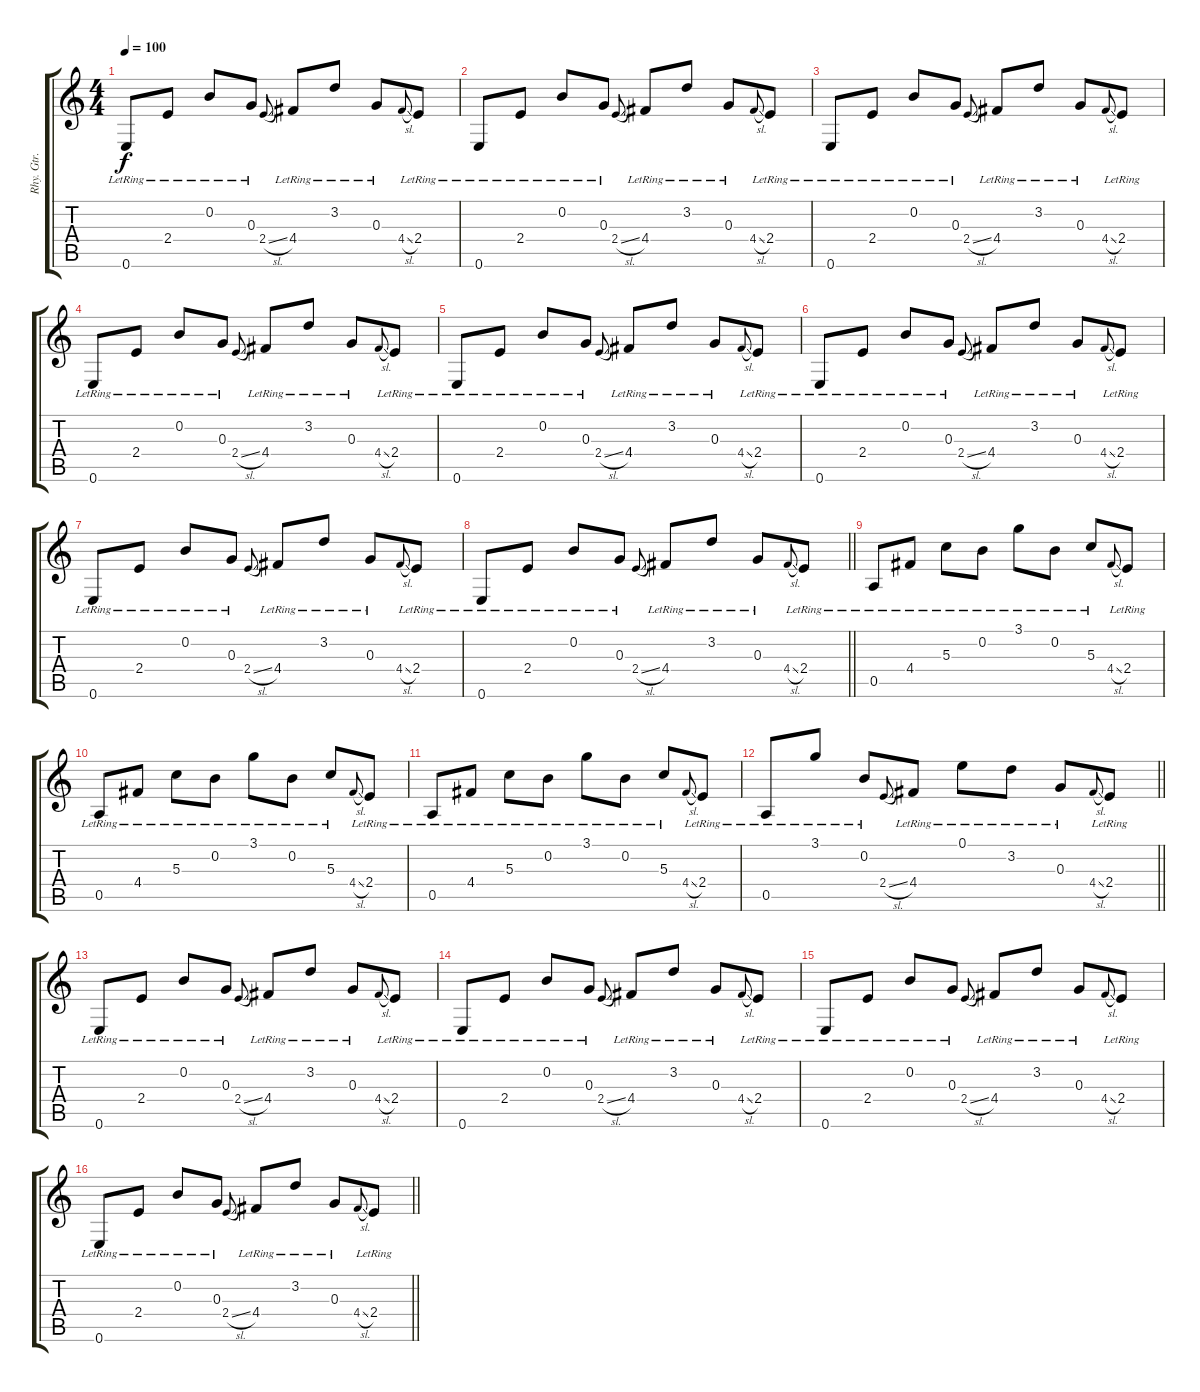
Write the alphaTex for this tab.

\track ("Rhy. Gtr. 2" "Rhy. Gtr. ") {instrument electricguitarclean}
\staff {score tabs}
\tuning (E4 B3 G3 D3 A2 E2) {hide}
\ts (4 4)
\section ("" "")
\tempo 100
\clef g2
\ks c
0.6{lr}.8{dy f} 2.4{lr}.8 0.2{lr}.8 0.3{lr}.8 2.4{sl}.8{gr onbeat} 4.4{lr}.8 3.2{lr}.8 0.3{lr}.8 4.4{sl}.8{gr onbeat} 2.4{lr}.8 |
0.6{lr}.8 2.4{lr}.8 0.2{lr}.8 0.3{lr}.8 2.4{sl}.8{gr onbeat} 4.4{lr}.8 3.2{lr}.8 0.3{lr}.8 4.4{sl}.8{gr onbeat} 2.4{lr}.8 |
0.6{lr}.8 2.4{lr}.8 0.2{lr}.8 0.3{lr}.8 2.4{sl}.8{gr onbeat} 4.4{lr}.8 3.2{lr}.8 0.3{lr}.8 4.4{sl}.8{gr onbeat} 2.4{lr}.8 |
0.6{lr}.8 2.4{lr}.8 0.2{lr}.8 0.3{lr}.8 2.4{sl}.8{gr onbeat} 4.4{lr}.8 3.2{lr}.8 0.3{lr}.8 4.4{sl}.8{gr onbeat} 2.4{lr}.8 |
0.6{lr}.8 2.4{lr}.8 0.2{lr}.8 0.3{lr}.8 2.4{sl}.8{gr onbeat} 4.4{lr}.8 3.2{lr}.8 0.3{lr}.8 4.4{sl}.8{gr onbeat} 2.4{lr}.8 |
0.6{lr}.8 2.4{lr}.8 0.2{lr}.8 0.3{lr}.8 2.4{sl}.8{gr onbeat} 4.4{lr}.8 3.2{lr}.8 0.3{lr}.8 4.4{sl}.8{gr onbeat} 2.4{lr}.8 |
0.6{lr}.8 2.4{lr}.8 0.2{lr}.8 0.3{lr}.8 2.4{sl}.8{gr onbeat} 4.4{lr}.8 3.2{lr}.8 0.3{lr}.8 4.4{sl}.8{gr onbeat} 2.4{lr}.8 |
\barLineRight lightlight
0.6{lr}.8 2.4{lr}.8 0.2{lr}.8 0.3{lr}.8 2.4{sl}.8{gr onbeat} 4.4{lr}.8 3.2{lr}.8 0.3{lr}.8 4.4{sl}.8{gr onbeat} 2.4{lr}.8 |
\section ("" "")
0.5{lr}.8 4.4{lr}.8 5.3{lr}.8 0.2{lr}.8 3.1{lr}.8 0.2{lr}.8 5.3{lr}.8 4.4{sl}.8{gr onbeat} 2.4{lr}.8 |
0.5{lr}.8 4.4{lr}.8 5.3{lr}.8 0.2{lr}.8 3.1{lr}.8 0.2{lr}.8 5.3{lr}.8 4.4{sl}.8{gr onbeat} 2.4{lr}.8 |
0.5{lr}.8 4.4{lr}.8 5.3{lr}.8 0.2{lr}.8 3.1{lr}.8 0.2{lr}.8 5.3{lr}.8 4.4{sl}.8{gr onbeat} 2.4{lr}.8 |
\barLineRight lightlight
0.5{lr}.8 3.1{lr}.8 0.2{lr}.8 2.4{sl}.8{gr onbeat} 4.4{lr}.8 0.1{lr}.8 3.2{lr}.8 0.3{lr}.8 4.4{sl}.8{gr onbeat} 2.4{lr}.8 |
\section ("" "")
0.6{lr}.8 2.4{lr}.8 0.2{lr}.8 0.3{lr}.8 2.4{sl}.8{gr onbeat} 4.4{lr}.8 3.2{lr}.8 0.3{lr}.8 4.4{sl}.8{gr onbeat} 2.4{lr}.8 |
0.6{lr}.8 2.4{lr}.8 0.2{lr}.8 0.3{lr}.8 2.4{sl}.8{gr onbeat} 4.4{lr}.8 3.2{lr}.8 0.3{lr}.8 4.4{sl}.8{gr onbeat} 2.4{lr}.8 |
0.6{lr}.8 2.4{lr}.8 0.2{lr}.8 0.3{lr}.8 2.4{sl}.8{gr onbeat} 4.4{lr}.8 3.2{lr}.8 0.3{lr}.8 4.4{sl}.8{gr onbeat} 2.4{lr}.8 |
\barLineRight lightlight
0.6{lr}.8 2.4{lr}.8 0.2{lr}.8 0.3{lr}.8 2.4{sl}.8{gr onbeat} 4.4{lr}.8 3.2{lr}.8 0.3{lr}.8 4.4{sl}.8{gr onbeat} 2.4{lr}.8
